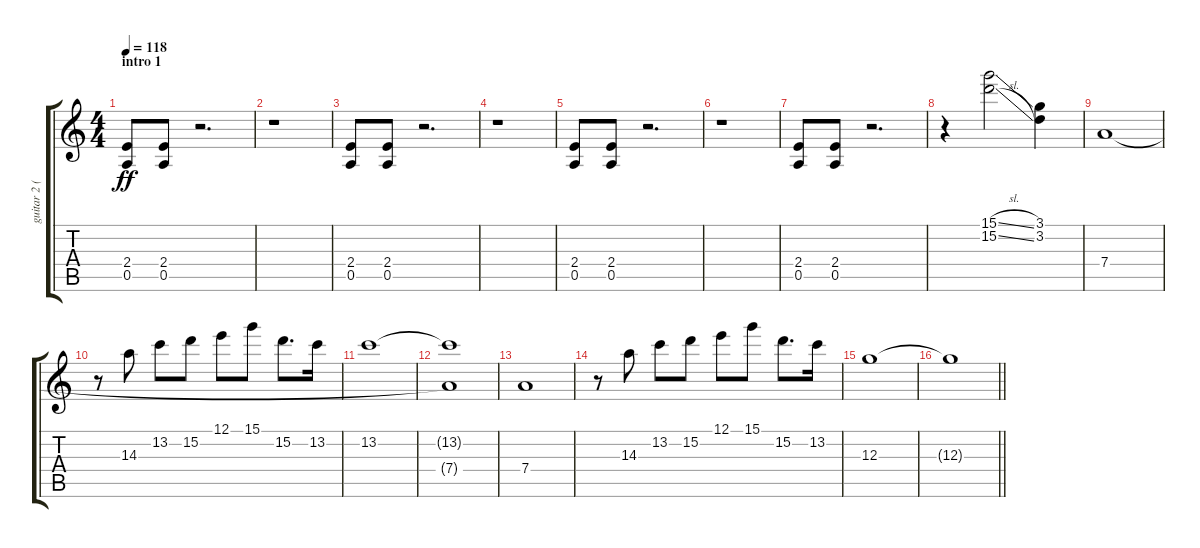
\track ("guitar 2 (solo 1)" "guitar 2 (") {instrument overdrivenguitar}
\staff {score tabs}
\tuning (E4 B3 G3 D3 A2 E2) {hide}
\ts (4 4)
\section ("" "intro 1")
\tempo 118
\clef g2
\ks c
(2.4 0.5).8{dy ff instrument overdrivenguitar} (2.4 0.5).8 r.2{d} |
r.1 |
(2.4 0.5).8 (2.4 0.5).8 r.2{d} |
r.1 |
(2.4 0.5).8 (2.4 0.5).8 r.2{d} |
r.1 |
(2.4 0.5).8 (2.4 0.5).8 r.2{d} |
r.4 (15.1{sl} 15.2{sl}).2 (3.1 3.2).4 |
7.4.1 |
r.8 14.3.8 13.2.8 15.2.8 12.1.8 15.1.8 15.2.8{d} 13.2.16 |
13.2.1 |
(13.2{t} 7.4{t}).1 |
7.4.1 |
r.8 14.3.8 13.2.8 15.2.8 12.1.8 15.1.8 15.2.8{d} 13.2.16 |
12.3.1 |
\barLineRight lightlight
12.3{t}.1
